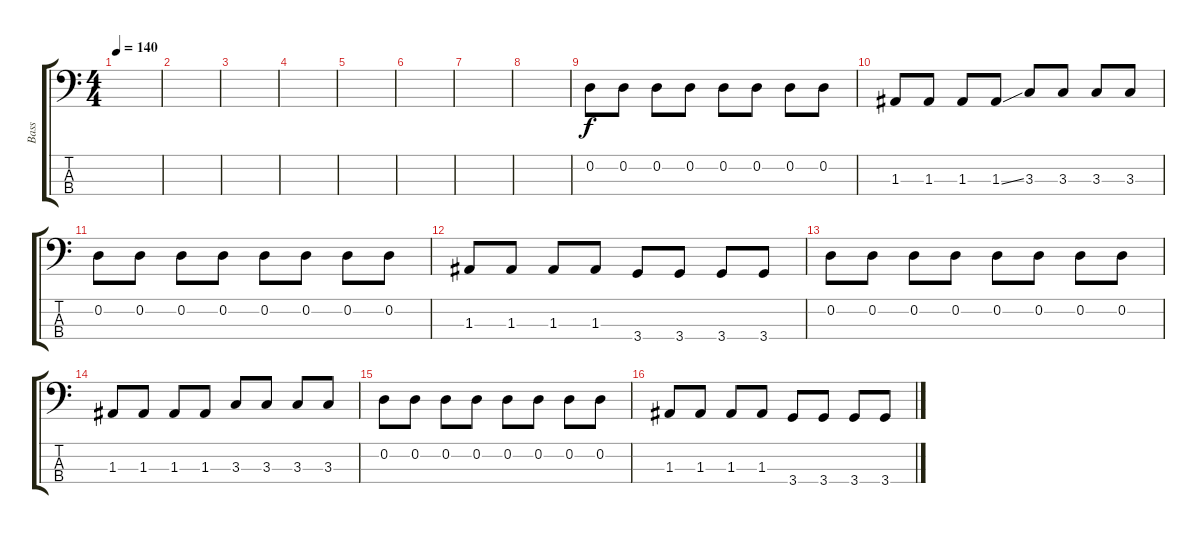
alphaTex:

\track ("Bass" "Bass") {instrument acousticguitarnylon}
\staff {score tabs}
\tuning (G2 D2 A1 E1) {hide}
\ts (4 4)
\tempo 140
\clef f4
\ks c
|
|
|
|
|
|
|
|
0.2.8 0.2.8 0.2.8 0.2.8 0.2.8 0.2.8 0.2.8 0.2.8 |
1.3.8 1.3.8 1.3.8 1.3{ss}.8 3.3.8 3.3.8 3.3.8 3.3.8 |
0.2.8 0.2.8 0.2.8 0.2.8 0.2.8 0.2.8 0.2.8 0.2.8 |
1.3.8 1.3.8 1.3.8 1.3.8 3.4.8 3.4.8 3.4.8 3.4.8 |
0.2.8 0.2.8 0.2.8 0.2.8 0.2.8 0.2.8 0.2.8 0.2.8 |
1.3.8 1.3.8 1.3.8 1.3.8 3.3.8 3.3.8 3.3.8 3.3.8 |
0.2.8 0.2.8 0.2.8 0.2.8 0.2.8 0.2.8 0.2.8 0.2.8 |
1.3.8 1.3.8 1.3.8 1.3.8 3.4.8 3.4.8 3.4.8 3.4.8
